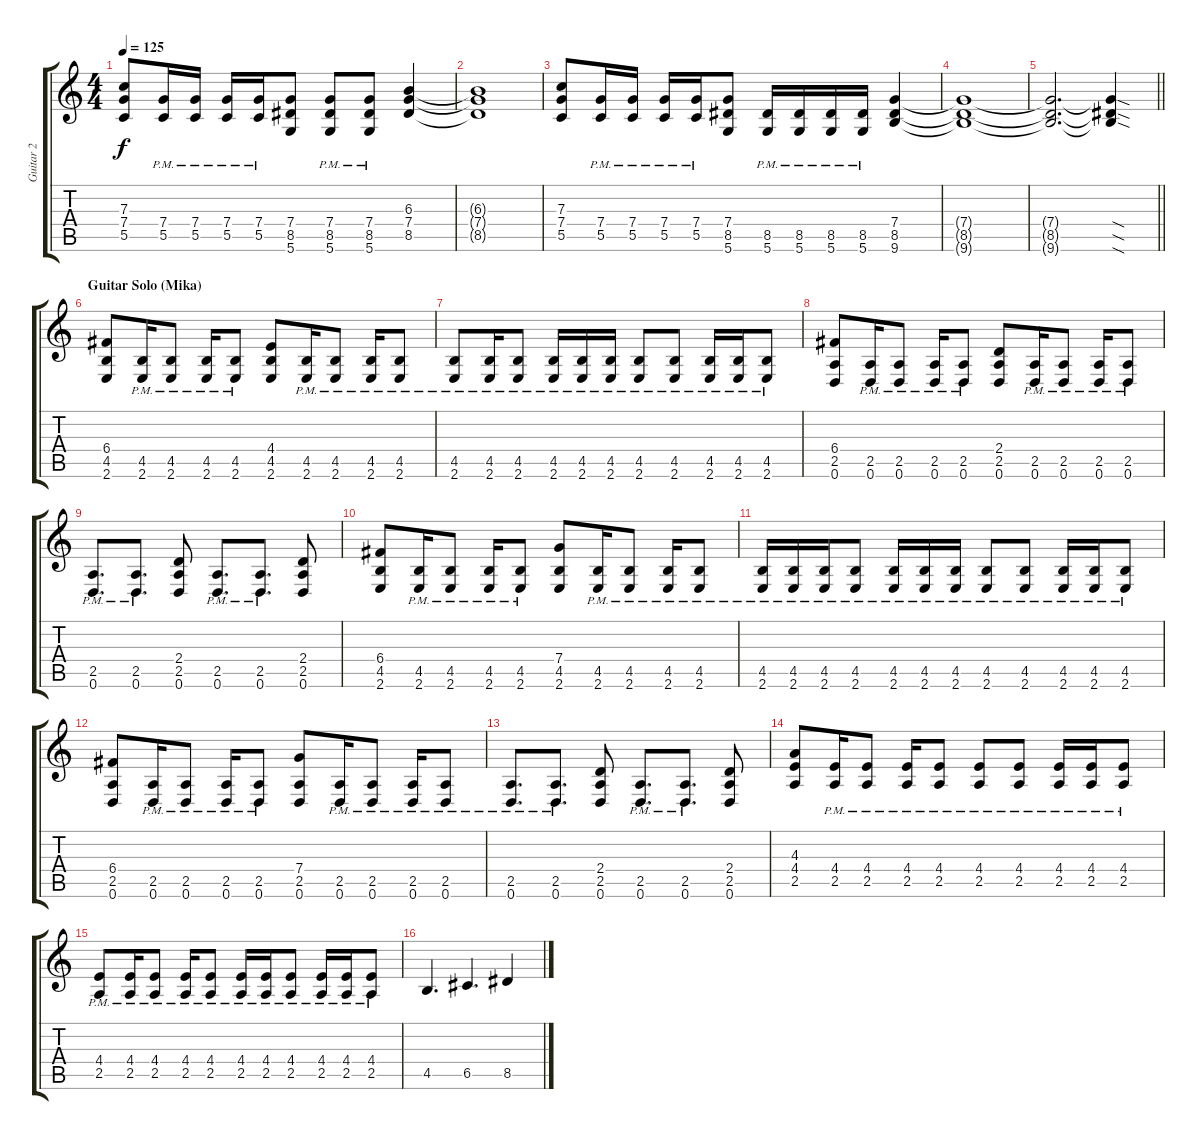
\track ("Guitar 2" "Guitar 2") {instrument overdrivenguitar}
\staff {score tabs}
\tuning (D4 A3 F3 C3 G2 D2) {hide}
\ts (4 4)
\tempo 125
\clef g2
\ks c
(7.3 7.4 5.5).8{dy f} (7.4{pm} 5.5{pm}).16 (7.4{pm} 5.5{pm}).16 (7.4{pm} 5.5{pm}).16 (7.4{pm} 5.5{pm}).16 (7.4 8.5 5.6).8 (7.4{pm} 8.5{pm} 5.6{pm}).8 (7.4{pm} 8.5{pm} 5.6{pm}).8 (6.3 7.4 8.5).4 |
(6.3{t} 7.4{t} 8.5{t}).1 |
(7.3 7.4 5.5).8 (7.4{pm} 5.5{pm}).16 (7.4{pm} 5.5{pm}).16 (7.4{pm} 5.5{pm}).16 (7.4{pm} 5.5{pm}).16 (7.4 8.5 5.6).8 (8.5{pm} 5.6{pm}).16 (8.5{pm} 5.6{pm}).16 (8.5{pm} 5.6{pm}).16 (8.5{pm} 5.6{pm}).16 (7.4 8.5 9.6).4 |
(7.4{t} 8.5{t} 9.6{t}).1 |
\barLineRight lightlight
(7.4{t} 8.5{t} 9.6{t}).2{d} (7.4{sod t} 8.5{sod t} 9.6{sod t}).4 |
\section ("" "Guitar Solo (Mika)")
(6.4 4.5 2.6).8 (4.5{pm} 2.6{pm}).16 (4.5{pm} 2.6{pm}).8 (4.5{pm} 2.6{pm}).16 (4.5{pm} 2.6{pm}).8 (4.4 4.5 2.6).8 (4.5{pm} 2.6{pm}).16 (4.5{pm} 2.6{pm}).8 (4.5{pm} 2.6{pm}).16 (4.5{pm} 2.6{pm}).8 |
(4.5{pm} 2.6{pm}).8 (4.5{pm} 2.6{pm}).16 (4.5{pm} 2.6{pm}).8 (4.5{pm} 2.6{pm}).16 (4.5{pm} 2.6{pm}).16 (4.5{pm} 2.6{pm}).16 (4.5{pm} 2.6{pm}).8 (4.5{pm} 2.6{pm}).8 (4.5{pm} 2.6{pm}).16 (4.5{pm} 2.6{pm}).16 (4.5{pm} 2.6{pm}).8 |
(6.4 2.5 0.6).8 (2.5{pm} 0.6{pm}).16 (2.5{pm} 0.6{pm}).8 (2.5{pm} 0.6{pm}).16 (2.5{pm} 0.6{pm}).8 (2.4 2.5 0.6).8 (2.5{pm} 0.6{pm}).16 (2.5{pm} 0.6{pm}).8 (2.5{pm} 0.6{pm}).16 (2.5{pm} 0.6{pm}).8 |
(2.5{pm} 0.6{pm}).8{d} (2.5{pm} 0.6{pm}).8{d} (2.4 2.5 0.6).8 (2.5{pm} 0.6{pm}).8{d} (2.5{pm} 0.6{pm}).8{d} (2.4 2.5 0.6).8 |
(6.4 4.5 2.6).8 (4.5{pm} 2.6{pm}).16 (4.5{pm} 2.6{pm}).8 (4.5{pm} 2.6{pm}).16 (4.5{pm} 2.6{pm}).8 (7.4 4.5 2.6).8 (4.5{pm} 2.6{pm}).16 (4.5{pm} 2.6{pm}).8 (4.5{pm} 2.6{pm}).16 (4.5{pm} 2.6{pm}).8 |
(4.5{pm} 2.6{pm}).16 (4.5{pm} 2.6{pm}).16 (4.5{pm} 2.6{pm}).16 (4.5{pm} 2.6{pm}).8 (4.5{pm} 2.6{pm}).16 (4.5{pm} 2.6{pm}).16 (4.5{pm} 2.6{pm}).16 (4.5{pm} 2.6{pm}).8 (4.5{pm} 2.6{pm}).8 (4.5{pm} 2.6{pm}).16 (4.5{pm} 2.6{pm}).16 (4.5{pm} 2.6{pm}).8 |
(6.4 2.5 0.6).8 (2.5{pm} 0.6{pm}).16 (2.5{pm} 0.6{pm}).8 (2.5{pm} 0.6{pm}).16 (2.5{pm} 0.6{pm}).8 (7.4 2.5 0.6).8 (2.5{pm} 0.6{pm}).16 (2.5{pm} 0.6{pm}).8 (2.5{pm} 0.6{pm}).16 (2.5{pm} 0.6{pm}).8 |
(2.5{pm} 0.6{pm}).8{d} (2.5{pm} 0.6{pm}).8{d} (2.4 2.5 0.6).8 (2.5{pm} 0.6{pm}).8{d} (2.5{pm} 0.6{pm}).8{d} (2.4 2.5 0.6).8 |
(4.3 4.4 2.5).8 (4.4{pm} 2.5{pm}).16 (4.4{pm} 2.5{pm}).8 (4.4{pm} 2.5{pm}).16 (4.4{pm} 2.5{pm}).8 (4.4{pm} 2.5{pm}).8 (4.4{pm} 2.5{pm}).8 (4.4{pm} 2.5{pm}).16 (4.4{pm} 2.5{pm}).16 (4.4{pm} 2.5{pm}).8 |
(4.4{pm} 2.5{pm}).8 (4.4{pm} 2.5{pm}).16 (4.4{pm} 2.5{pm}).8 (4.4{pm} 2.5{pm}).16 (4.4{pm} 2.5{pm}).8 (4.4{pm} 2.5{pm}).16 (4.4{pm} 2.5{pm}).16 (4.4{pm} 2.5{pm}).8 (4.4{pm} 2.5{pm}).16 (4.4{pm} 2.5{pm}).16 (4.4{pm} 2.5{pm}).8 |
4.5.4{d} 6.5.4{d} 8.5{sl}.4
